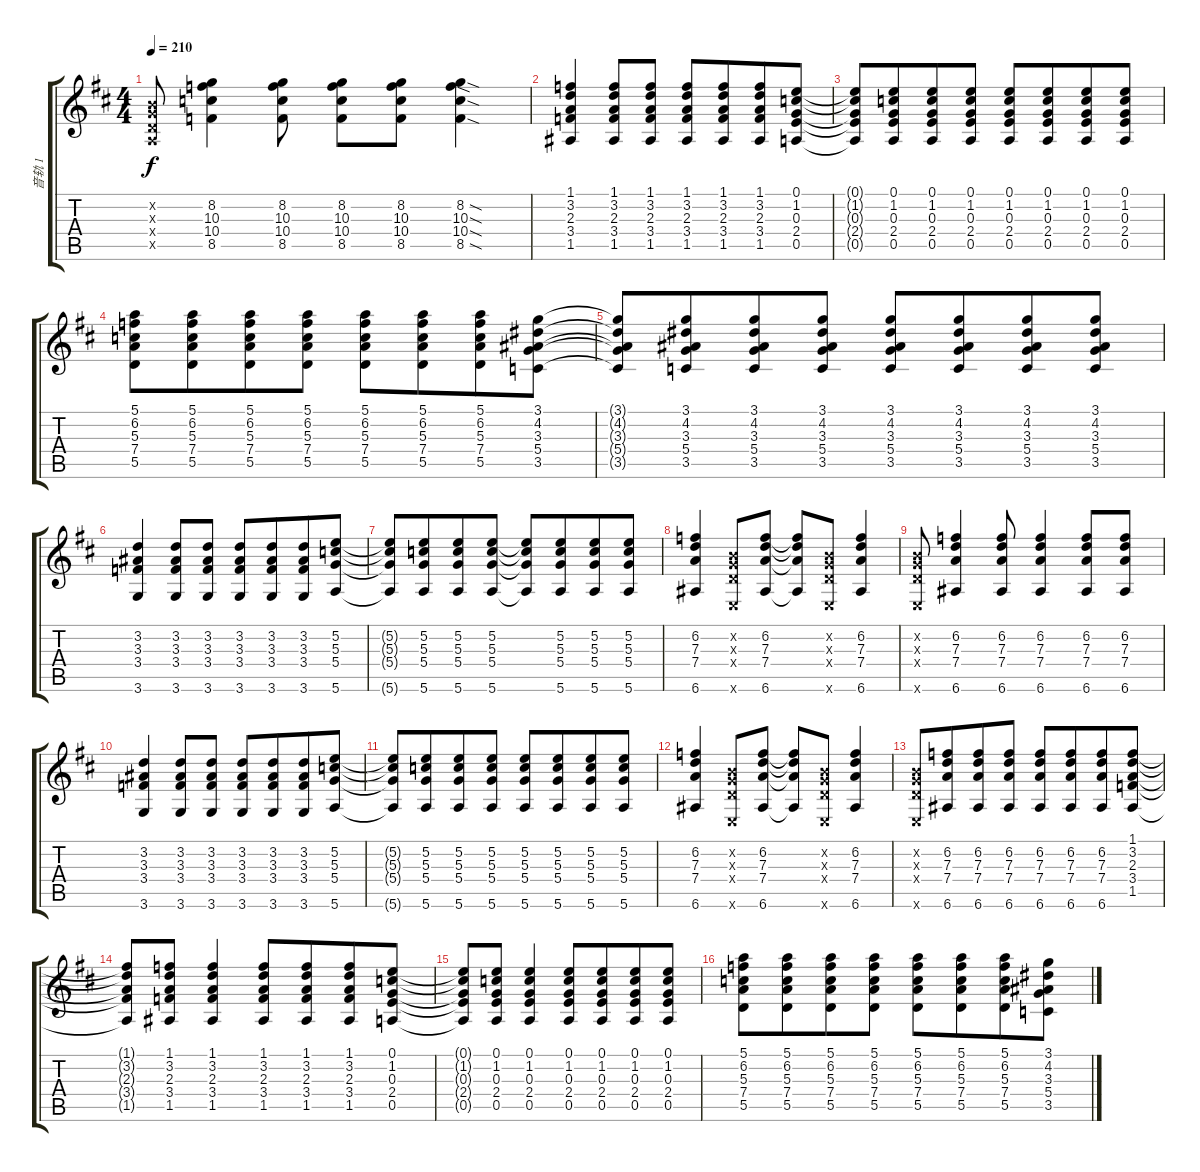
\track ("音轨 1" "音轨 1") {instrument electricguitarjazz}
\staff {score tabs}
\tuning (E4 B3 G3 D3 A2 E2) {hide}
\ts (4 4)
\tempo 210
\clef g2
\ks d
(0.2{x} 0.3{x} 0.4{x} 0.5{x}).8{dy f} (8.2 10.3 10.4 8.5).4 (8.2 10.3 10.4 8.5).8 (8.2 10.3 10.4 8.5).8 (8.2 10.3 10.4 8.5).8 (8.2{sod} 10.3{sod} 10.4{sod} 8.5{sod}).4 |
(1.1 3.2 2.3 3.4 1.5).4 (1.1 3.2 2.3 3.4 1.5).8 (1.1 3.2 2.3 3.4 1.5).8 (1.1 3.2 2.3 3.4 1.5).8 (1.1 3.2 2.3 3.4 1.5).8{beam merge} (1.1 3.2 2.3 3.4 1.5).8 (0.1 1.2 0.3 2.4 0.5).8 |
(0.1{t} 1.2{t} 0.3{t} 2.4{t} 0.5{t}).8 (0.1 1.2 0.3 2.4 0.5).8{beam merge} (0.1 1.2 0.3 2.4 0.5).8 (0.1 1.2 0.3 2.4 0.5).8 (0.1 1.2 0.3 2.4 0.5).8 (0.1 1.2 0.3 2.4 0.5).8{beam merge} (0.1 1.2 0.3 2.4 0.5).8 (0.1 1.2 0.3 2.4 0.5).8 |
(5.1 6.2 5.3 7.4 5.5).8 (5.1 6.2 5.3 7.4 5.5).8{beam merge} (5.1 6.2 5.3 7.4 5.5).8 (5.1 6.2 5.3 7.4 5.5).8 (5.1 6.2 5.3 7.4 5.5).8 (5.1 6.2 5.3 7.4 5.5).8{beam merge} (5.1 6.2 5.3 7.4 5.5).8 (3.1 4.2 3.3 5.4 3.5).8 |
(3.1{t} 4.2{t} 3.3{t} 5.4{t} 3.5{t}).8 (3.1 4.2 3.3 5.4 3.5).8{beam merge} (3.1 4.2 3.3 5.4 3.5).8 (3.1 4.2 3.3 5.4 3.5).8{beam split} (3.1 4.2 3.3 5.4 3.5).8 (3.1 4.2 3.3 5.4 3.5).8{beam merge} (3.1 4.2 3.3 5.4 3.5).8 (3.1 4.2 3.3 5.4 3.5).8 |
(3.2 3.3 3.4 3.6).4 (3.2 3.3 3.4 3.6).8 (3.2 3.3 3.4 3.6).8 (3.2 3.3 3.4 3.6).8 (3.2 3.3 3.4 3.6).8{beam merge} (3.2 3.3 3.4 3.6).8 (5.2 5.3 5.4 5.6).8 |
(5.2{t} 5.3{t} 5.4{t} 5.6{t}).8 (5.2 5.3 5.4 5.6).8{beam merge} (5.2 5.3 5.4 5.6).8 (5.2 5.3 5.4 5.6).8 (5.2{t} 5.3{t} 5.4{t} 5.6{t}).8 (5.2 5.3 5.4 5.6).8{beam merge} (5.2 5.3 5.4 5.6).8 (5.2 5.3 5.4 5.6).8 |
(6.2 7.3 7.4 6.6).4 (0.2{x} 0.3{x} 0.4{x} 0.6{x}).8 (6.2 7.3 7.4 6.6).8 (6.2{t} 7.3{t} 7.4{t} 6.6{t}).8 (0.2{x} 0.3{x} 0.4{x} 0.6{x}).8 (6.2 7.3 7.4 6.6).4 |
(0.2{x} 0.3{x} 0.4{x} 0.6{x}).8 (6.2 7.3 7.4 6.6).4 (6.2 7.3 7.4 6.6).8 (6.2 7.3 7.4 6.6).4 (6.2 7.3 7.4 6.6).8 (6.2 7.3 7.4 6.6).8 |
(3.2 3.3 3.4 3.6).4 (3.2 3.3 3.4 3.6).8 (3.2 3.3 3.4 3.6).8 (3.2 3.3 3.4 3.6).8 (3.2 3.3 3.4 3.6).8{beam merge} (3.2 3.3 3.4 3.6).8 (5.2 5.3 5.4 5.6).8 |
(5.2{t} 5.3{t} 5.4{t} 5.6{t}).8 (5.2 5.3 5.4 5.6).8{beam merge} (5.2 5.3 5.4 5.6).8 (5.2 5.3 5.4 5.6).8 (5.2 5.3 5.4 5.6).8 (5.2 5.3 5.4 5.6).8{beam merge} (5.2 5.3 5.4 5.6).8 (5.2 5.3 5.4 5.6).8 |
(6.2 7.3 7.4 6.6).4 (0.2{x} 0.3{x} 0.4{x} 0.6{x}).8 (6.2 7.3 7.4 6.6).8 (6.2{t} 7.3{t} 7.4{t} 6.6{t}).8 (0.2{x} 0.3{x} 0.4{x} 0.6{x}).8 (6.2 7.3 7.4 6.6).4 |
(0.2{x} 0.3{x} 0.4{x} 0.6{x}).8 (6.2 7.3 7.4 6.6).8{beam merge} (6.2 7.3 7.4 6.6).8 (6.2 7.3 7.4 6.6).8 (6.2 7.3 7.4 6.6).8 (6.2 7.3 7.4 6.6).8{beam merge} (6.2 7.3 7.4 6.6).8 (1.1 3.2 2.3 3.4 1.5).8 |
(1.1{t} 3.2{t} 2.3{t} 3.4{t} 1.5{t}).8 (1.1 3.2 2.3 3.4 1.5).8 (1.1 3.2 2.3 3.4 1.5).4 (1.1 3.2 2.3 3.4 1.5).8 (1.1 3.2 2.3 3.4 1.5).8{beam merge} (1.1 3.2 2.3 3.4 1.5).8 (0.1 1.2 0.3 2.4 0.5).8 |
(0.1{t} 1.2{t} 0.3{t} 2.4{t} 0.5{t}).8 (0.1 1.2 0.3 2.4 0.5).8 (0.1 1.2 0.3 2.4 0.5).4 (0.1 1.2 0.3 2.4 0.5).8 (0.1 1.2 0.3 2.4 0.5).8{beam merge} (0.1 1.2 0.3 2.4 0.5).8 (0.1 1.2 0.3 2.4 0.5).8 |
(5.1 6.2 5.3 7.4 5.5).8 (5.1 6.2 5.3 7.4 5.5).8{beam merge} (5.1 6.2 5.3 7.4 5.5).8 (5.1 6.2 5.3 7.4 5.5).8 (5.1 6.2 5.3 7.4 5.5).8 (5.1 6.2 5.3 7.4 5.5).8{beam merge} (5.1 6.2 5.3 7.4 5.5).8 (3.1 4.2 3.3 5.4 3.5).8
